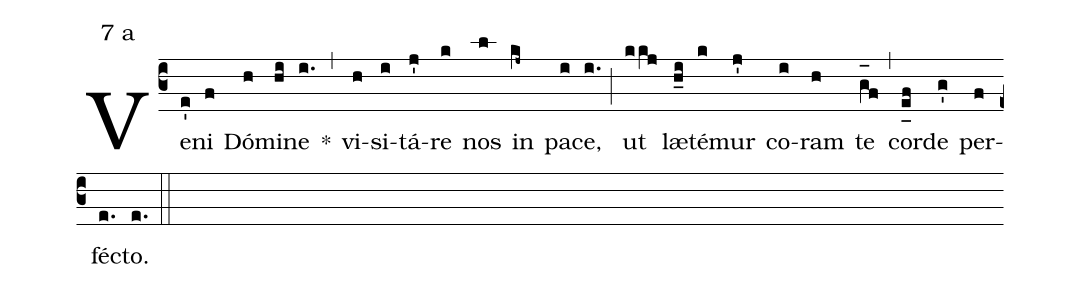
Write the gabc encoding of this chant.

mode:7 a;
%%
(c3) Ve(e')ni(f) Dó(h)mi(hi)ne(i.) *(,) vi(h)si(i)tá(j')re(k) nos(l) in(kj~) pa(i)ce,(i.) (;) ut(kkj) læ(h_i)té(k)mur(j') co(i)ram(h) te(g_[oh:h]f) (,) cor(e_[uh:l]f)de(g') per(f)fé(e.)cto.(e.) (::)
